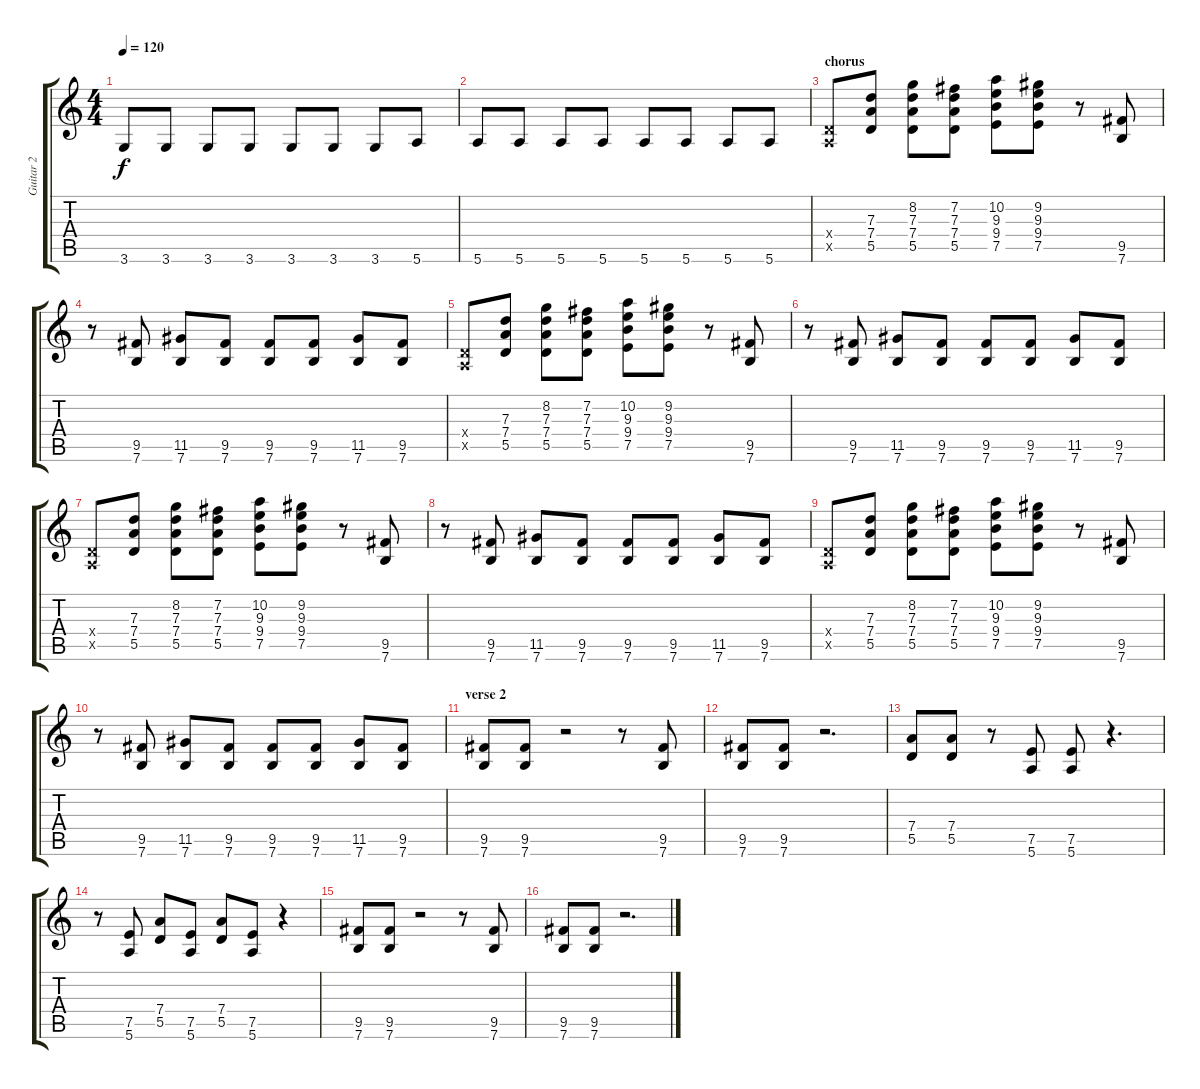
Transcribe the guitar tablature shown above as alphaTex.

\track ("Guitar 2" "Guitar 2") {instrument overdrivenguitar}
\staff {score tabs}
\tuning (E4 B3 G3 D3 A2 E2) {hide}
\ts (4 4)
\tempo 120
\clef g2
\ks c
3.6.8{dy f} 3.6.8 3.6.8 3.6.8 3.6.8 3.6.8 3.6.8 5.6.8 |
5.6.8 5.6.8 5.6.8 5.6.8 5.6.8 5.6.8 5.6.8 5.6.8 |
\section ("" "chorus")
(0.4{x} 0.5{x}).8 (7.3 7.4 5.5).8 (8.2 7.3 7.4 5.5).8 (7.2 7.3 7.4 5.5).8 (10.2 9.3 9.4 7.5).8 (9.2 9.3 9.4 7.5).8 r.8 (9.5 7.6).8 |
r.8 (9.5 7.6).8 (11.5 7.6).8 (9.5 7.6).8 (9.5 7.6).8 (9.5 7.6).8 (11.5 7.6).8 (9.5 7.6).8 |
(0.4{x} 0.5{x}).8 (7.3 7.4 5.5).8 (8.2 7.3 7.4 5.5).8 (7.2 7.3 7.4 5.5).8 (10.2 9.3 9.4 7.5).8 (9.2 9.3 9.4 7.5).8 r.8 (9.5 7.6).8 |
r.8 (9.5 7.6).8 (11.5 7.6).8 (9.5 7.6).8 (9.5 7.6).8 (9.5 7.6).8 (11.5 7.6).8 (9.5 7.6).8 |
(0.4{x} 0.5{x}).8 (7.3 7.4 5.5).8 (8.2 7.3 7.4 5.5).8 (7.2 7.3 7.4 5.5).8 (10.2 9.3 9.4 7.5).8 (9.2 9.3 9.4 7.5).8 r.8 (9.5 7.6).8 |
r.8 (9.5 7.6).8 (11.5 7.6).8 (9.5 7.6).8 (9.5 7.6).8 (9.5 7.6).8 (11.5 7.6).8 (9.5 7.6).8 |
(0.4{x} 0.5{x}).8 (7.3 7.4 5.5).8 (8.2 7.3 7.4 5.5).8 (7.2 7.3 7.4 5.5).8 (10.2 9.3 9.4 7.5).8 (9.2 9.3 9.4 7.5).8 r.8 (9.5 7.6).8 |
r.8 (9.5 7.6).8 (11.5 7.6).8 (9.5 7.6).8 (9.5 7.6).8 (9.5 7.6).8 (11.5 7.6).8 (9.5 7.6).8 |
\section ("" "verse 2")
(9.5 7.6).8 (9.5 7.6).8 r.2 r.8 (9.5 7.6).8 |
(9.5 7.6).8 (9.5 7.6).8 r.2{d} |
(7.4 5.5).8 (7.4 5.5).8 r.8 (7.5 5.6).8 (7.5 5.6).8 r.4{d} |
r.8 (7.5 5.6).8 (7.4 5.5).8 (7.5 5.6).8 (7.4 5.5).8 (7.5 5.6).8 r.4 |
(9.5 7.6).8 (9.5 7.6).8 r.2 r.8 (9.5 7.6).8 |
(9.5 7.6).8 (9.5 7.6).8 r.2{d}
